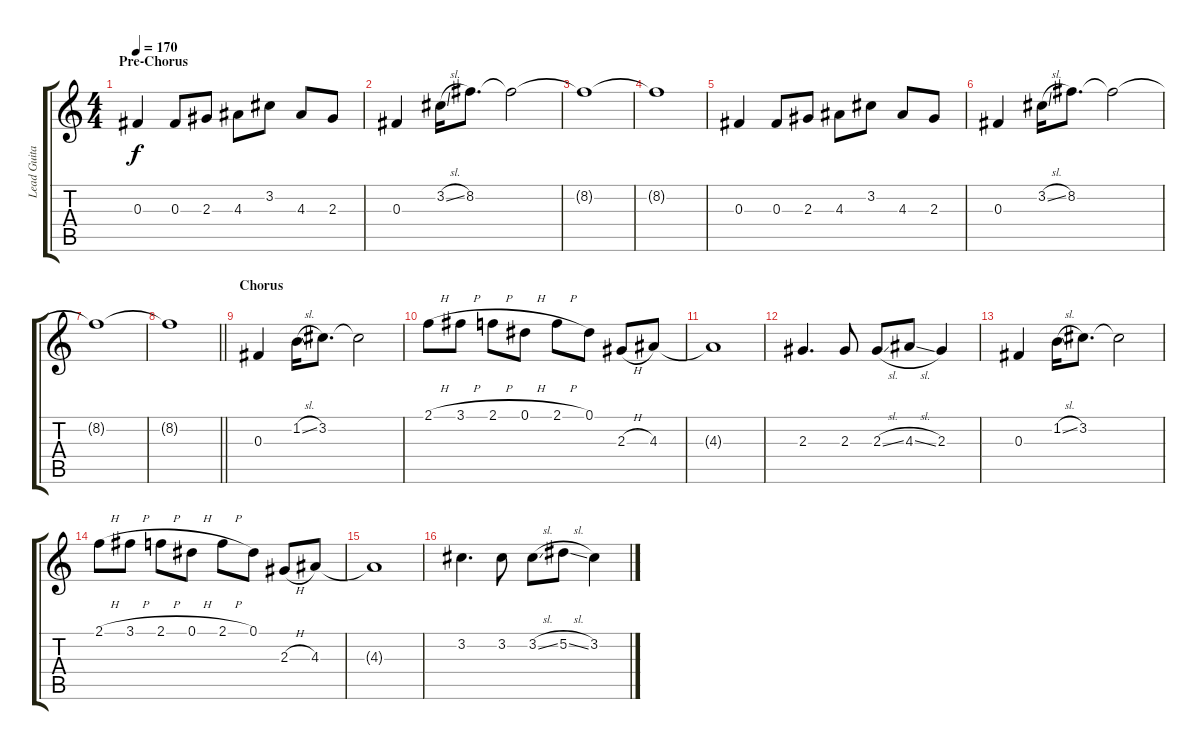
\track ("Lead Guitar" "Lead Guita") {instrument electricguitarjazz}
\staff {score tabs}
\tuning (Eb4 Bb3 Gb3 Db3 Ab2 Eb2) {hide}
\ts (4 4)
\section ("" "Pre-Chorus")
\tempo 170
\clef g2
\ks c
0.3.4{dy f} 0.3.8 2.3.8 4.3.8 3.2.8 4.3.8 2.3.8 |
0.3.4 3.2{sl}.16 8.2.8{d} 8.2{t}.2 |
8.2{t}.1 |
8.2{t}.1 |
0.3.4 0.3.8 2.3.8 4.3.8 3.2.8 4.3.8 2.3.8 |
0.3.4 3.2{sl}.16 8.2.8{d} 8.2{t}.2 |
8.2{t}.1 |
\barLineRight lightlight
8.2{t}.1 |
\section ("" "Chorus")
0.3.4 1.2{sl}.16 3.2.8{d} 3.2{t}.2 |
2.1{h}.8 3.1{h}.8 2.1{h}.8 0.1{h}.8 2.1{h}.8 0.1.8 2.3{h}.8 4.3.8 |
4.3{t}.1 |
2.3.4{d} 2.3.8 2.3{sl}.8 4.3{sl}.8 2.3.4 |
0.3.4 1.2{sl}.16 3.2.8{d} 3.2{t}.2 |
2.1{h}.8 3.1{h}.8 2.1{h}.8 0.1{h}.8 2.1{h}.8 0.1.8 2.3{h}.8 4.3.8 |
4.3{t}.1 |
3.2.4{d} 3.2.8 3.2{sl}.8 5.2{sl}.8 3.2.4
